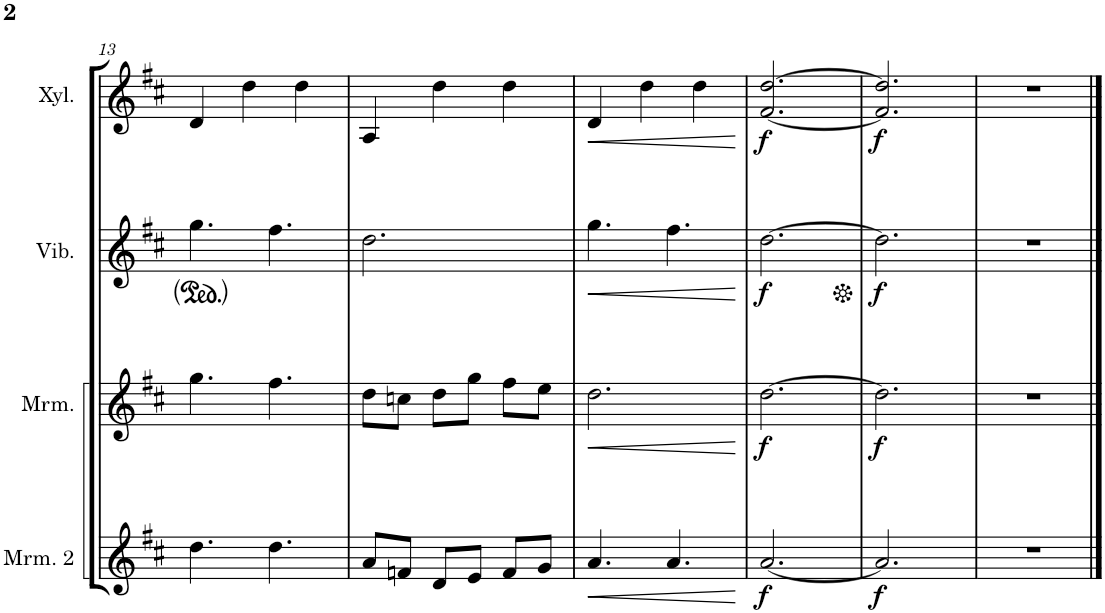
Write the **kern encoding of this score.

**kern	**dynam	**kern	**dynam	**kern	**dynam	**kern	**dynam
*part4	*part4	*part3	*part3	*part2	*part2	*part1	*part1
*staff4	*staff4	*staff3	*staff3	*staff2	*staff2	*staff1	*staff1
*I"Marimba 2	*	*I"Marimba	*	*I"Vibraphone	*	*I"Xylophone	*
*I'Mrm. 2	*	*I'Mrm.	*	*I'Vib.	*	*I'Xyl.	*
!!LO:PB:g=z
*clefG2	*	*clefG2	*	*clefG2	*	*clefG2	*
*	*	*	*	*	*	*Trd-7c-12	*
*k[f#c#]	*	*k[f#c#]	*	*k[f#c#]	*	*k[f#c#]	*
*M3/4	*	*M3/4	*	*M3/4	*	*M3/4	*
=13	=13	=13	=13	=13	=13	=13	=13
4.dd\	.	4.gg\	.	4.gg\	.	4d/	.
.	.	.	.	.	.	4dd\	.
4.dd\	.	4.ff#\	.	4.ff#\	.	.	.
.	.	.	.	.	.	4dd\	.
=14	=14	=14	=14	=14	=14	=14	=14
8a/L	.	8dd\L	.	2.dd\	.	4A/	.
8fn/J	.	8ccn\J	.	.	.	.	.
8d/L	.	8dd\L	.	.	.	4dd\	.
8e/J	.	8gg\J	.	.	.	.	.
8f/L	.	8ff#\L	.	.	.	4dd\	.
8g/J	.	8ee\J	.	.	.	.	.
=15	=15	=15	=15	=15	=15	=15	=15
!	!LO:HP:b	!	!LO:HP:b	!	!LO:HP:b	!	!LO:HP:b
4.a/	<	2.dd\	<	4.gg\	<	4d/	<
.	.	.	.	.	.	4dd\	.
4.a/	.	.	.	4.ff#\	.	.	.
.	.	.	.	.	.	4dd\	.
.	[	.	[	.	[	.	[
=16	=16	=16	=16	=16	=16	=16	=16
!	!LO:DY:b	!	!LO:DY:b	!	!LO:DY:b	!	!LO:DY:b
[2.a/	f	[2.dd\	f	[2.dd\	f	[2.f#/ [2.dd/	f
=17	=17	=17	=17	=17	=17	=17	=17
!	!LO:DY:b	!	!LO:DY:b	!	!LO:DY:b	!	!LO:DY:b
2.a/]	f	2.dd\]	f	2.dd\]	f	2.f#/] 2.dd/]	f
=18	=18	=18	=18	=18	=18	=18	=18
2.r	.	2.r	.	2.r	.	2.r	.
==	==	==	==	==	==	==	==
*-	*-	*-	*-	*-	*-	*-	*-
